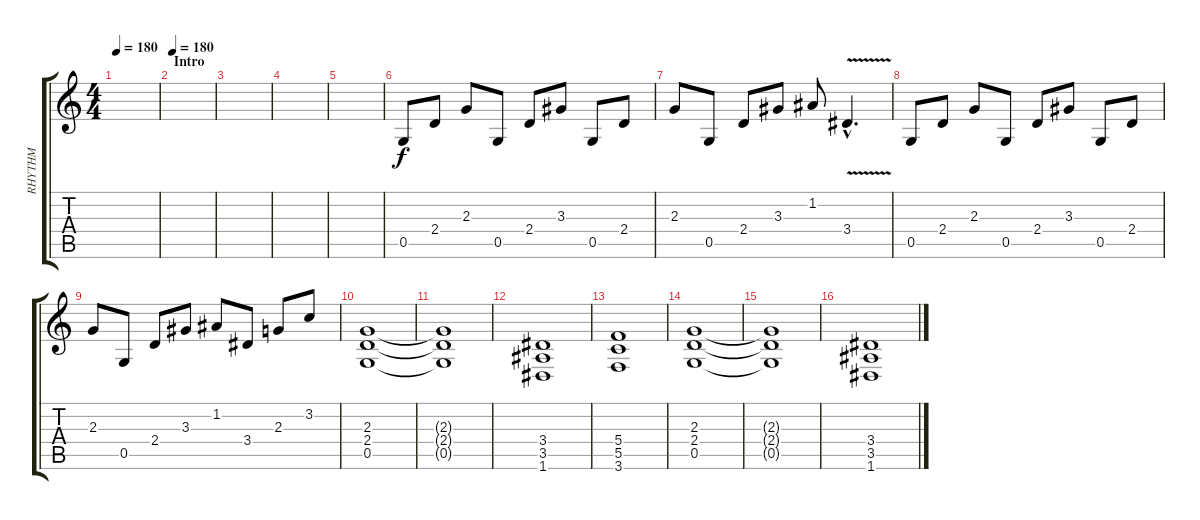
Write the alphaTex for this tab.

\track ("RHYTHM" "RHYTHM") {instrument distortionguitar}
\staff {score tabs}
\tuning (D4 A3 F3 C3 G2 D2) {hide}
\ts (4 4)
\tempo 180
\clef g2
\ks c
|
\section ("" "Intro")
\tempo 180
|
|
|
|
0.5.8 2.4.8 2.3.8 0.5.8 2.4.8 3.3.8 0.5.8 2.4.8 |
2.3.8 0.5.8 2.4.8 3.3.8 1.2.8 3.4{v hac}.4{d} |
0.5.8 2.4.8 2.3.8 0.5.8 2.4.8 3.3.8 0.5.8 2.4.8 |
2.3.8 0.5.8 2.4.8 3.3.8 1.2.8 3.4.8 2.3.8 3.2.8 |
(2.3 2.4 0.5).1 |
(2.3{t} 2.4{t} 0.5{t}).1 |
(3.4 3.5 1.6).1 |
(5.4 5.5 3.6).1 |
(2.3 2.4 0.5).1 |
(2.3{t} 2.4{t} 0.5{t}).1 |
(3.4 3.5 1.6).1
